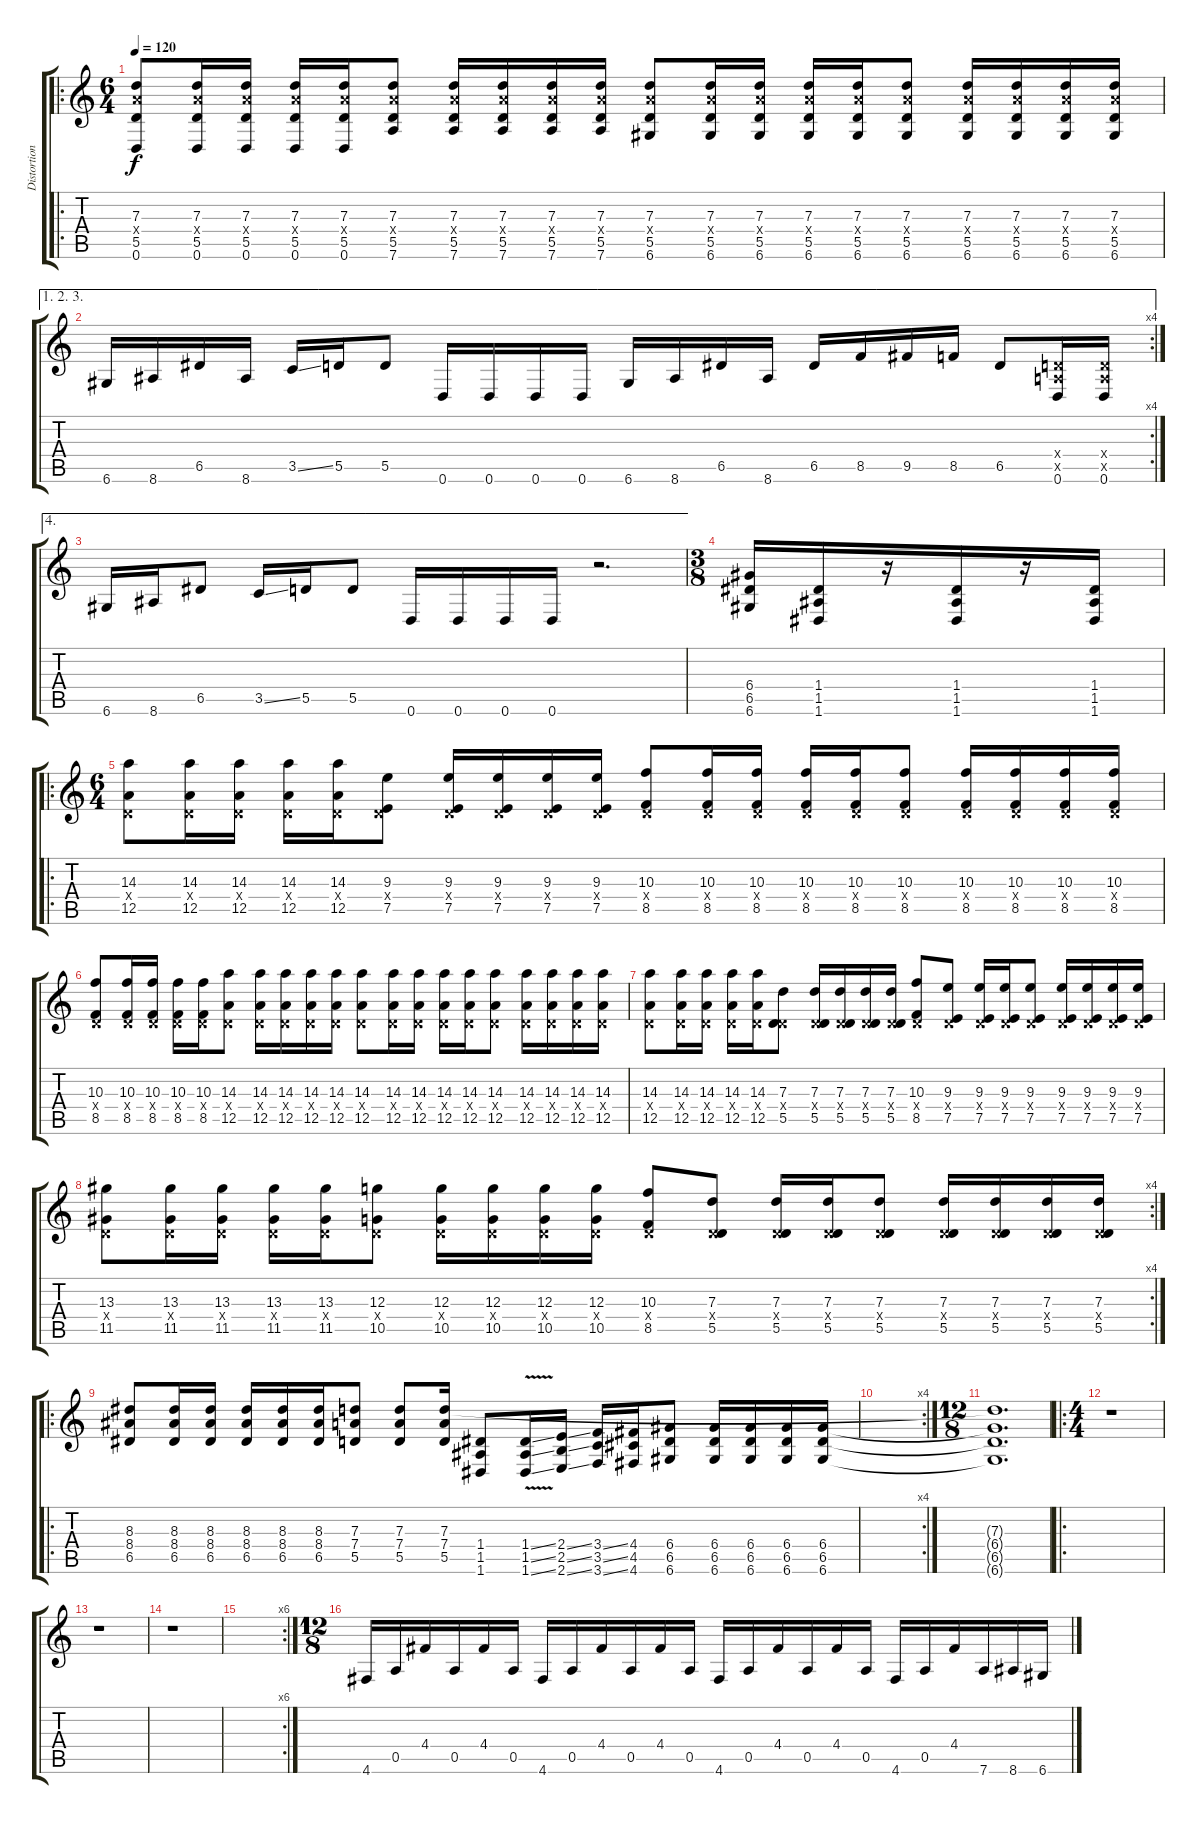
\track ("Distortion 2" "Distortion") {instrument distortionguitar}
\staff {score tabs}
\tuning (E4 B3 G3 D3 A2 D2) {hide}
\ro
\ts (6 4)
\tempo 120
\clef g2
\ks c
(7.3 7.4{x} 5.5 0.6).8{dy f instrument distortionguitar} (7.3 7.4{x} 5.5 0.6).16 (7.3 7.4{x} 5.5 0.6).16 (7.3 7.4{x} 5.5 0.6).16 (7.3 7.4{x} 5.5 0.6).16 (7.3 7.4{x} 5.5 7.6).8 (7.3 7.4{x} 5.5 7.6).16 (7.3 7.4{x} 5.5 7.6).16 (7.3 7.4{x} 5.5 7.6).16 (7.3 7.4{x} 5.5 7.6).16 (7.3 7.4{x} 5.5 6.6).8 (7.3 7.4{x} 5.5 6.6).16 (7.3 7.4{x} 5.5 6.6).16 (7.3 7.4{x} 5.5 6.6).16 (7.3 7.4{x} 5.5 6.6).16 (7.3 7.4{x} 5.5 6.6).8 (7.3 7.4{x} 5.5 6.6).16 (7.3 7.4{x} 5.5 6.6).16 (7.3 7.4{x} 5.5 6.6).16 (7.3 7.4{x} 5.5 6.6).16 |
\ae (1 2 3)
\rc 4
6.6.16 8.6.16 6.5.16 8.6.16 3.5{ss}.16 5.5.16 5.5.8 0.6.16 0.6.16 0.6.16 0.6.16 6.6.16 8.6.16 6.5.16 8.6.16 6.5.16 8.5.16 9.5.16 8.5.16 6.5.8 (0.4{x} 0.5{x} 0.6).16 (0.4{x} 0.5{x} 0.6).16 |
\ae 4
6.6.16 8.6.16 6.5.8 3.5{ss}.16 5.5.16 5.5.8 0.6.16 0.6.16 0.6.16 0.6.16 r.2{d} |
\ts (3 8)
(6.4 6.5 6.6).16 (1.4 1.5 1.6).16 r.16 (1.4 1.5 1.6).16 r.16 (1.4 1.5 1.6).16 |
\ro
\ts (6 4)
(14.3 0.4{x} 12.5).8 (14.3 0.4{x} 12.5).16 (14.3 0.4{x} 12.5).16 (14.3 0.4{x} 12.5).16 (14.3 0.4{x} 12.5).16 (9.3 0.4{x} 7.5).8 (9.3 0.4{x} 7.5).16 (9.3 0.4{x} 7.5).16 (9.3 0.4{x} 7.5).16 (9.3 0.4{x} 7.5).16 (10.3 0.4{x} 8.5).8 (10.3 0.4{x} 8.5).16 (10.3 0.4{x} 8.5).16 (10.3 0.4{x} 8.5).16 (10.3 0.4{x} 8.5).16 (10.3 0.4{x} 8.5).8 (10.3 0.4{x} 8.5).16 (10.3 0.4{x} 8.5).16 (10.3 0.4{x} 8.5).16 (10.3 0.4{x} 8.5).16 |
(10.3 0.4{x} 8.5).8 (10.3 0.4{x} 8.5).16 (10.3 0.4{x} 8.5).16 (10.3 0.4{x} 8.5).16 (10.3 0.4{x} 8.5).16 (14.3 0.4{x} 12.5).8 (14.3 0.4{x} 12.5).16 (14.3 0.4{x} 12.5).16 (14.3 0.4{x} 12.5).16 (14.3 0.4{x} 12.5).16 (14.3 0.4{x} 12.5).8 (14.3 0.4{x} 12.5).16 (14.3 0.4{x} 12.5).16 (14.3 0.4{x} 12.5).16 (14.3 0.4{x} 12.5).16 (14.3 0.4{x} 12.5).8 (14.3 0.4{x} 12.5).16 (14.3 0.4{x} 12.5).16 (14.3 0.4{x} 12.5).16 (14.3 0.4{x} 12.5).16 |
(14.3 0.4{x} 12.5).8 (14.3 0.4{x} 12.5).16 (14.3 0.4{x} 12.5).16 (14.3 0.4{x} 12.5).16 (14.3 0.4{x} 12.5).16 (7.3 0.4{x} 5.5).8 (7.3 0.4{x} 5.5).16 (7.3 0.4{x} 5.5).16 (7.3 0.4{x} 5.5).16 (7.3 0.4{x} 5.5).16 (10.3 0.4{x} 8.5).8 (9.3 0.4{x} 7.5).8 (9.3 0.4{x} 7.5).16 (9.3 0.4{x} 7.5).16 (9.3 0.4{x} 7.5).8 (9.3 0.4{x} 7.5).16 (9.3 0.4{x} 7.5).16 (9.3 0.4{x} 7.5).16 (9.3 0.4{x} 7.5).16 |
\rc 4
(13.3 0.4{x} 11.5).8 (13.3 0.4{x} 11.5).16 (13.3 0.4{x} 11.5).16 (13.3 0.4{x} 11.5).16 (13.3 0.4{x} 11.5).16 (12.3 0.4{x} 10.5).8 (12.3 0.4{x} 10.5).16 (12.3 0.4{x} 10.5).16 (12.3 0.4{x} 10.5).16 (12.3 0.4{x} 10.5).16 (10.3 0.4{x} 8.5).8 (7.3 0.4{x} 5.5).8 (7.3 0.4{x} 5.5).16 (7.3 0.4{x} 5.5).16 (7.3 0.4{x} 5.5).8 (7.3 0.4{x} 5.5).16 (7.3 0.4{x} 5.5).16 (7.3 0.4{x} 5.5).16 (7.3 0.4{x} 5.5).16 |
\ro
(8.3 8.4 6.5).8 (8.3 8.4 6.5).16 (8.3 8.4 6.5).16 (8.3 8.4 6.5).16 (8.3 8.4 6.5).16 (8.3 8.4 6.5).16 (7.3 7.4 5.5).8 (7.3 7.4 5.5).8 (7.3 7.4 5.5).16 (1.4 1.5 1.6).8 (1.4{v ss} 1.5{v ss} 1.6{v ss}).16 (2.4{ss} 2.5{ss} 2.6{ss}).16 (3.4{ss} 3.5{ss} 3.6{ss}).16 (4.4 4.5 4.6).16 (6.4 6.5 6.6).8 (6.4 6.5 6.6).16 (6.4 6.5 6.6).16 (6.4 6.5 6.6).16 (6.4 6.5 6.6).16 |
\rc 4
|
\ts (12 8)
(7.3{t} 6.4{t} 6.5{t} 6.6{t}).1{d} |
\ro
\ts (4 4)
r.1 |
r.1 |
r.1 |
\rc 6
|
\ts (12 8)
4.6.16 0.5.16 4.4.16 0.5.16 4.4.16 0.5.16 4.6.16 0.5.16 4.4.16 0.5.16 4.4.16 0.5.16 4.6.16 0.5.16 4.4.16 0.5.16 4.4.16 0.5.16 4.6.16 0.5.16 4.4.16 7.6.16 8.6.16 6.6.16
